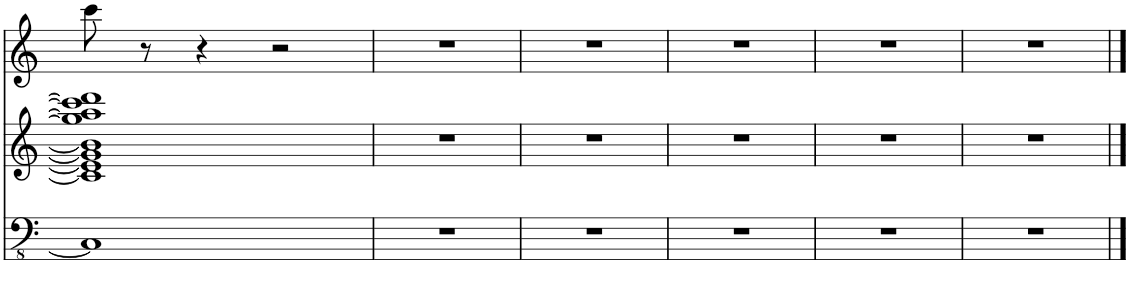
**kern	**kern	**kern
*part3	*part2	*part1
*staff3	*staff2	*staff1
*I"Fretless Electric Bass	*I"Piano	*I"Electronic Organ
*	*	*I'Elec Org
!!LO:PB:g=z
*clefFv4	*clefG2	*clefG2
*k[]	*k[]	*k[]
*M4/4	*M4/4	*M4/4
=73	=73	=73
1CC]	1c] 1e] 1g] 1b-] 1gg-] 1aa] 1ccc] 1ddd]	8ccc\
.	.	8r
.	.	4r
.	.	2r
=74	=74	=74
1r	1r	1r
=75	=75	=75
1r	1r	1r
=76	=76	=76
1r	1r	1r
=77	=77	=77
1r	1r	1r
=78	=78	=78
1r	1r	1r
==	==	==
*-	*-	*-
